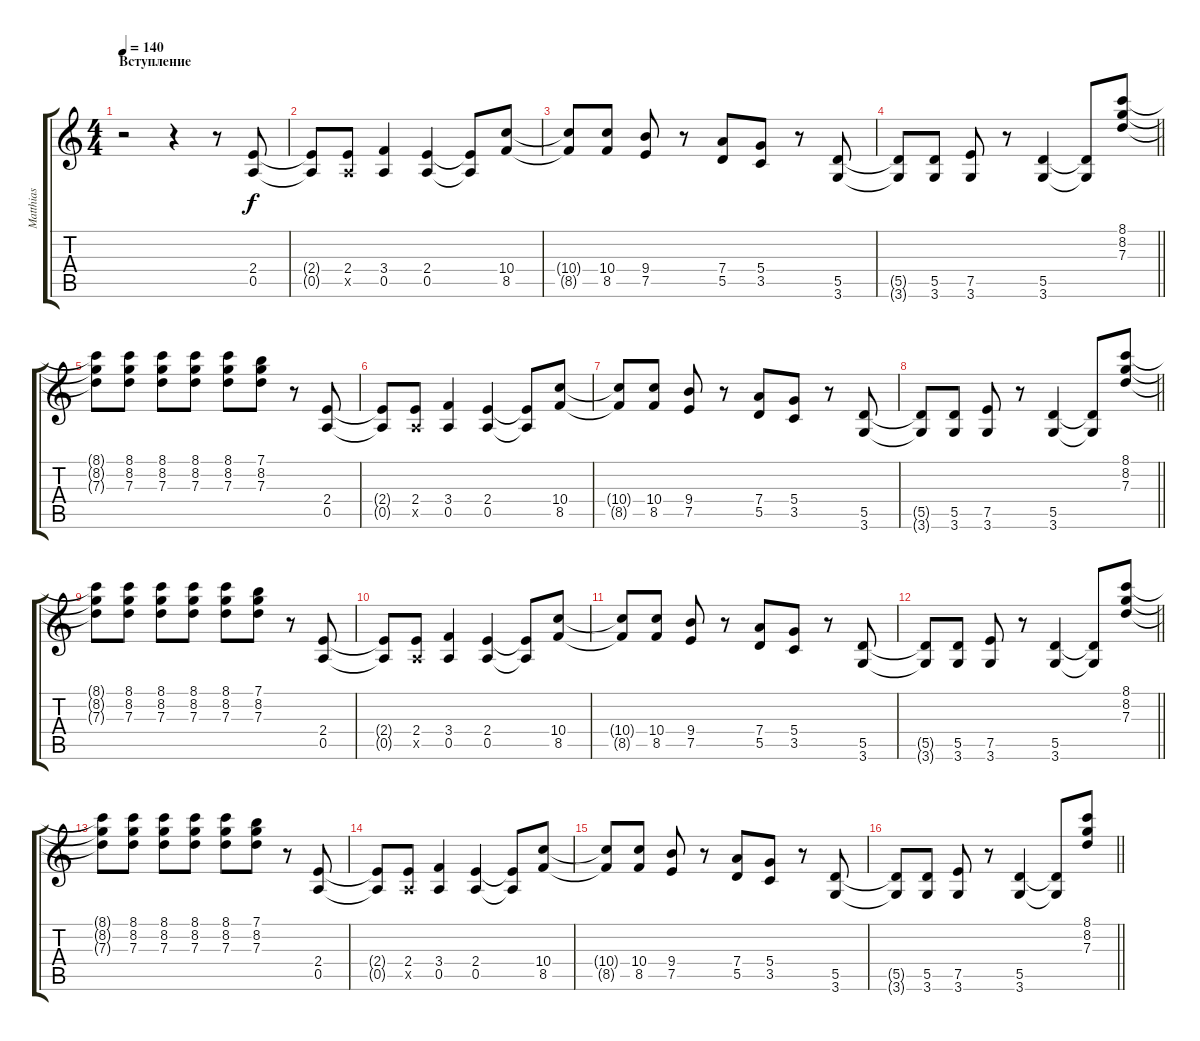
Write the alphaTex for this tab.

\track ("Matthias" "Matthias") {instrument overdrivenguitar}
\staff {score tabs}
\tuning (E4 B3 G3 D3 A2 E2) {hide}
\ts (4 4)
\section ("" "Вступление")
\tempo 140
\clef g2
\ks c
r.2{dy f instrument overdrivenguitar} r.4 r.8 (2.4 0.5).8 |
(2.4{t} 0.5{t}).8 (2.4 0.5{x}).8 (3.4 0.5).4 (2.4 0.5).4 (2.4{t} 0.5{t}).8 (10.4 8.5).8 |
(10.4{t} 8.5{t}).8 (10.4 8.5).8 (9.4 7.5).8 r.8 (7.4 5.5).8 (5.4 3.5).8 r.8 (5.5 3.6).8 |
\barLineRight lightlight
(5.5{t} 3.6{t}).8 (5.5 3.6).8 (7.5 3.6).8 r.8 (5.5 3.6).4 (5.5{t} 3.6{t}).8 (8.1 8.2 7.3).8 |
(8.1{t} 8.2{t} 7.3{t}).8 (8.1 8.2 7.3).8 (8.1 8.2 7.3).8 (8.1 8.2 7.3).8 (8.1 8.2 7.3).8 (7.1 8.2 7.3).8 r.8 (2.4 0.5).8 |
(2.4{t} 0.5{t}).8 (2.4 0.5{x}).8 (3.4 0.5).4 (2.4 0.5).4 (2.4{t} 0.5{t}).8 (10.4 8.5).8 |
(10.4{t} 8.5{t}).8 (10.4 8.5).8 (9.4 7.5).8 r.8 (7.4 5.5).8 (5.4 3.5).8 r.8 (5.5 3.6).8 |
\barLineRight lightlight
(5.5{t} 3.6{t}).8 (5.5 3.6).8 (7.5 3.6).8 r.8 (5.5 3.6).4 (5.5{t} 3.6{t}).8 (8.1 8.2 7.3).8 |
(8.1{t} 8.2{t} 7.3{t}).8 (8.1 8.2 7.3).8 (8.1 8.2 7.3).8 (8.1 8.2 7.3).8 (8.1 8.2 7.3).8 (7.1 8.2 7.3).8 r.8 (2.4 0.5).8 |
(2.4{t} 0.5{t}).8 (2.4 0.5{x}).8 (3.4 0.5).4 (2.4 0.5).4 (2.4{t} 0.5{t}).8 (10.4 8.5).8 |
(10.4{t} 8.5{t}).8 (10.4 8.5).8 (9.4 7.5).8 r.8 (7.4 5.5).8 (5.4 3.5).8 r.8 (5.5 3.6).8 |
\barLineRight lightlight
(5.5{t} 3.6{t}).8 (5.5 3.6).8 (7.5 3.6).8 r.8 (5.5 3.6).4 (5.5{t} 3.6{t}).8 (8.1 8.2 7.3).8 |
(8.1{t} 8.2{t} 7.3{t}).8 (8.1 8.2 7.3).8 (8.1 8.2 7.3).8 (8.1 8.2 7.3).8 (8.1 8.2 7.3).8 (7.1 8.2 7.3).8 r.8 (2.4 0.5).8 |
(2.4{t} 0.5{t}).8 (2.4 0.5{x}).8 (3.4 0.5).4 (2.4 0.5).4 (2.4{t} 0.5{t}).8 (10.4 8.5).8 |
(10.4{t} 8.5{t}).8 (10.4 8.5).8 (9.4 7.5).8 r.8 (7.4 5.5).8 (5.4 3.5).8 r.8 (5.5 3.6).8 |
\barLineRight lightlight
(5.5{t} 3.6{t}).8 (5.5 3.6).8 (7.5 3.6).8 r.8 (5.5 3.6).4 (5.5{t} 3.6{t}).8 (8.1 8.2 7.3).8
